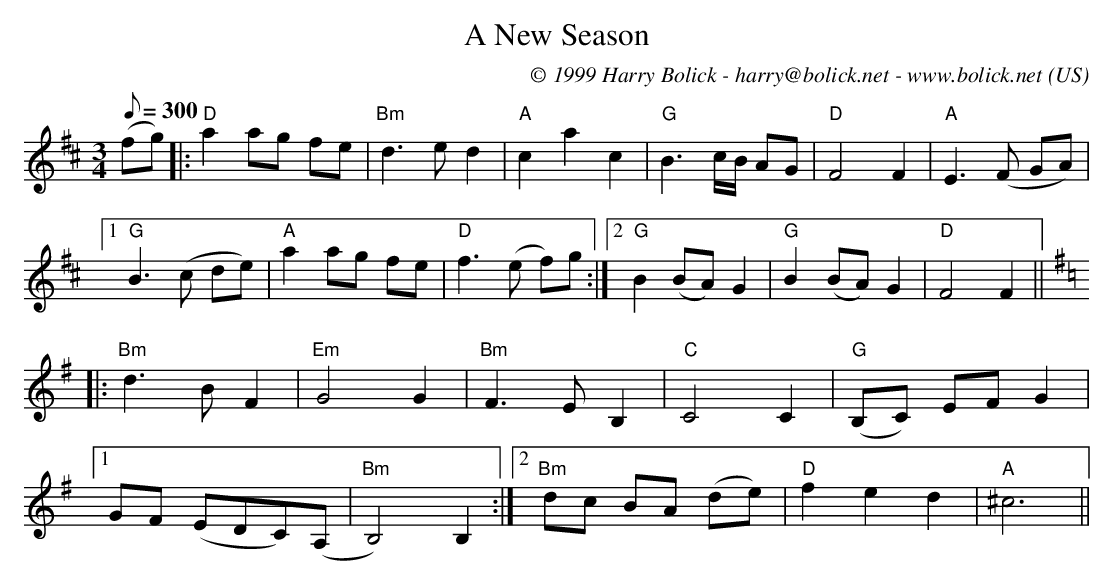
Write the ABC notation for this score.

X:1
T:A New Season
C:© 1999 Harry Bolick - harry@bolick.net - www.bolick.net
O:US
M:3/4
L:1/8
Q:300
K:D
(fg)|:"D" a2 ag fe | "Bm" d3 ed2 |"A" c2 a2c2 |"G" B3 c/2B/2 AG |"D" F4 F2 | "A" E3 (F GA) |
[1 "G" B3 (c de) | "A" a2 ag fe |"D" f3 (e f)g :|[2 "G" B2 (BA) G2| "G" B2 (BA) G2 | "D" F4 F2 ||
K:G
|:"Bm" d3 B F2 | "Em" G4 G2 |"Bm" F3 EB,2 |"C" C4 C2 |"G" (B,C) EFG2 |
[1 GF (EDC)(A, | "Bm" B,4) B,2 :| [2 "Bm" dc BA (de) | "D" f2 e2d2 | "A" ^c6 ||
